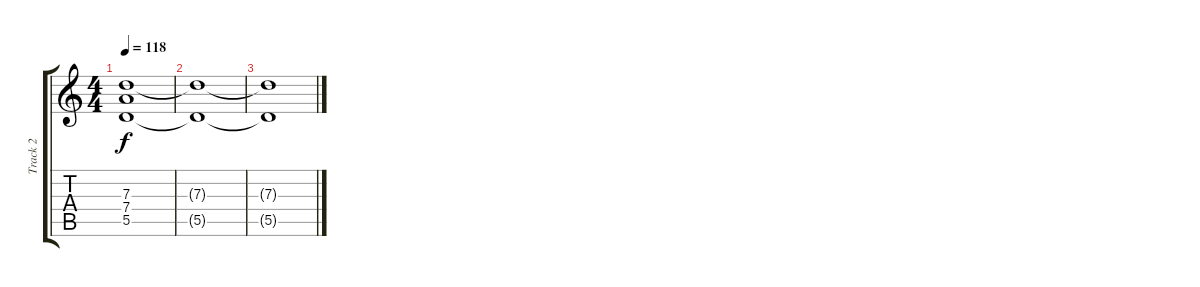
\track ("Track 2" "Track 2") {instrument distortionguitar}
\staff {score tabs}
\tuning (E4 B3 G3 D3 A2 E2) {hide}
\ts (4 4)
\tempo 118
\clef g2
\ks c
(7.3{t} 7.4{t} 5.5{t}).1{dy f} |
(7.3{t} 5.5{t}).1 |
(7.3{t} 5.5{t}).1
